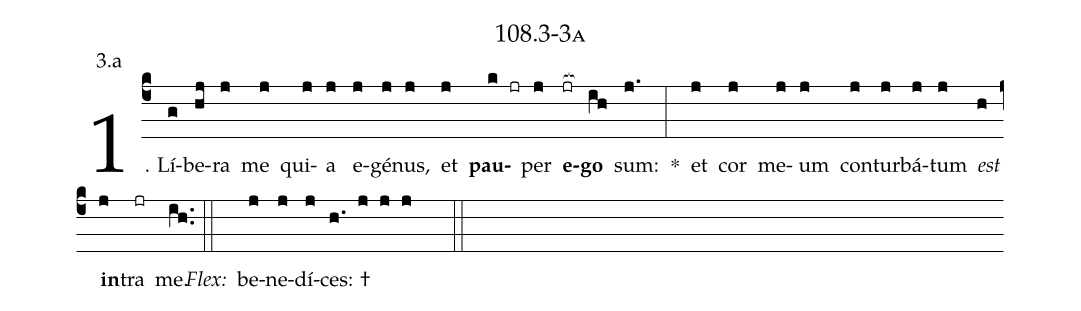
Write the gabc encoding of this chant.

name: 108.3-3a;
annotation: 3.a;
%%
(c4)1. Lí(g)be(hj)ra(j) me(j) qui(j)a(j) e(j)gé(j)nus,(j) et(j) <b>pau</b>(k jr)per(j) <b>e</b>(jr[ocb:1{])<b>go</b>(ih[ocb:0}]) sum:(j.) *(:) et(j) cor(j) me(j)um(j) con(j)tur(j)bá(j)tum(j) <i>est</i>(h) <b>in</b>(j)tra(jr) me.(ih..) (::)
<i>Flex:</i>()  be(j)ne(j)dí(j)ces: †(h. j j j  ::)
